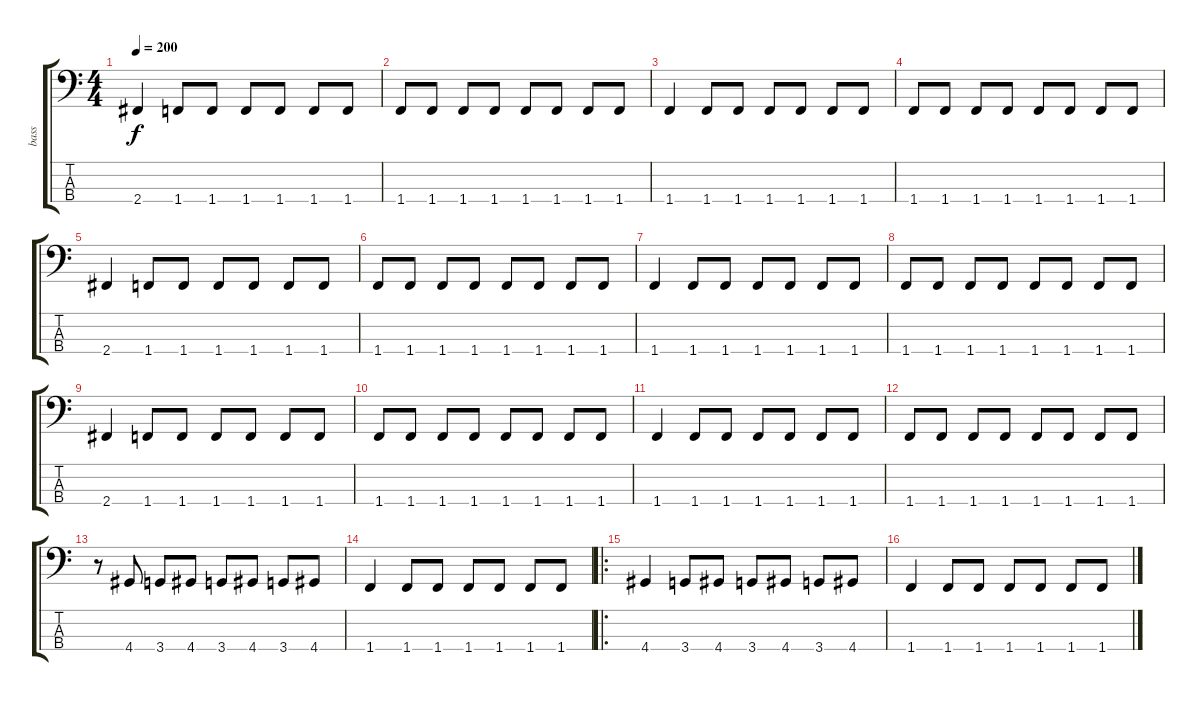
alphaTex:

\track ("bass" "bass") {instrument electricbasspick}
\staff {score tabs}
\tuning (G2 D2 A1 E1) {hide}
\ts (4 4)
\tempo 200
\clef f4
\ks c
2.4.4{dy f} 1.4.8 1.4.8 1.4.8 1.4.8 1.4.8 1.4.8 |
1.4.8 1.4.8 1.4.8 1.4.8 1.4.8 1.4.8 1.4.8 1.4.8 |
1.4.4 1.4.8 1.4.8 1.4.8 1.4.8 1.4.8 1.4.8 |
1.4.8 1.4.8 1.4.8 1.4.8 1.4.8 1.4.8 1.4.8 1.4.8 |
2.4.4 1.4.8 1.4.8 1.4.8 1.4.8 1.4.8 1.4.8 |
1.4.8 1.4.8 1.4.8 1.4.8 1.4.8 1.4.8 1.4.8 1.4.8 |
1.4.4 1.4.8 1.4.8 1.4.8 1.4.8 1.4.8 1.4.8 |
1.4.8 1.4.8 1.4.8 1.4.8 1.4.8 1.4.8 1.4.8 1.4.8 |
2.4.4 1.4.8 1.4.8 1.4.8 1.4.8 1.4.8 1.4.8 |
1.4.8 1.4.8 1.4.8 1.4.8 1.4.8 1.4.8 1.4.8 1.4.8 |
1.4.4 1.4.8 1.4.8 1.4.8 1.4.8 1.4.8 1.4.8 |
1.4.8 1.4.8 1.4.8 1.4.8 1.4.8 1.4.8 1.4.8 1.4.8 |
r.8 4.4.8 3.4.8 4.4.8 3.4.8 4.4.8 3.4.8 4.4.8 |
1.4.4 1.4.8 1.4.8 1.4.8 1.4.8 1.4.8 1.4.8 |
\ro
4.4.4 3.4.8 4.4.8 3.4.8 4.4.8 3.4.8 4.4.8 |
1.4.4 1.4.8 1.4.8 1.4.8 1.4.8 1.4.8 1.4.8
